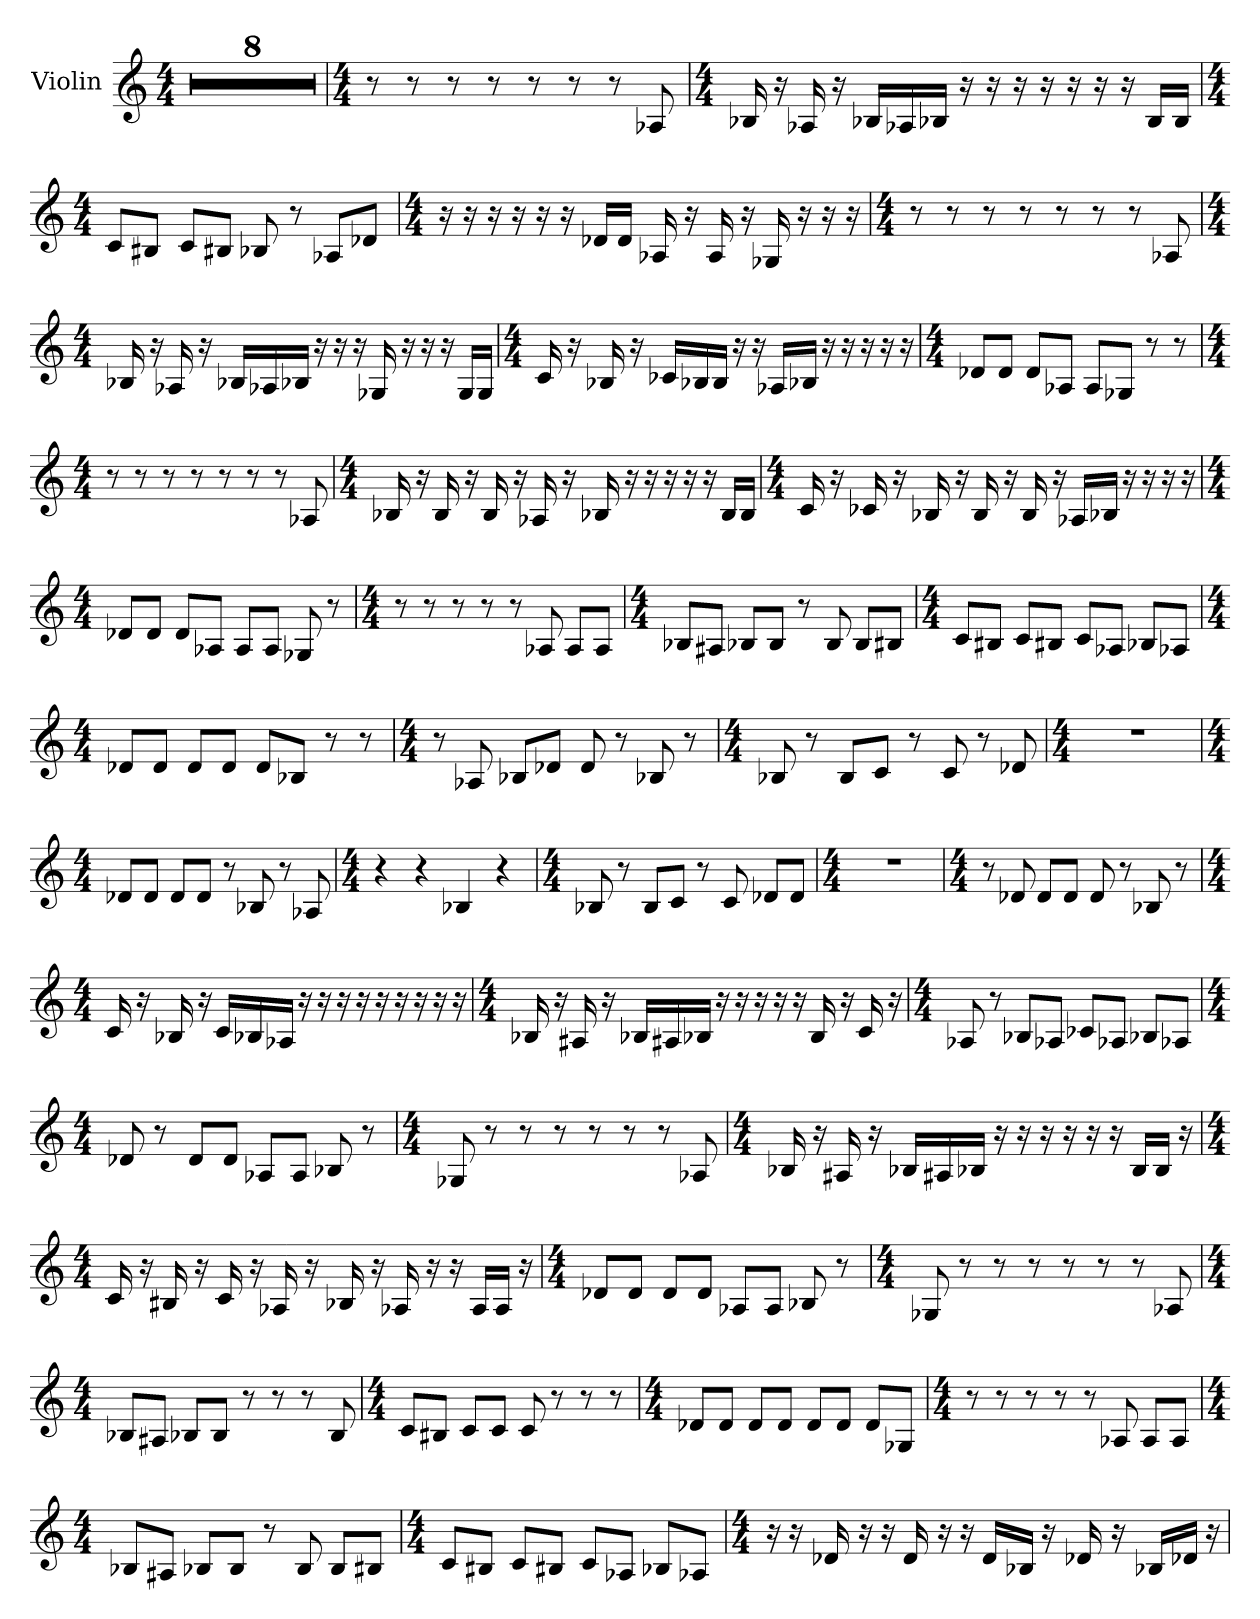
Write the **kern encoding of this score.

**kern
*part1
*staff1
*I"Violin
*I'Vln
*M4/4
=
1r
=
*M4/4
1r
=
*M4/4
1r
=
*M4/4
1r
=
*M4/4
1r
=
*M4/4
1r
=
*M4/4
1r
=
*M4/4
1r
=
*M4/4
8r
8r
8r
8r
8r
8r
8r
8A-X
=
*M4/4
16B-X
16r
16A-X
16r
16B-XLL
16A-X
16B-XJJ
16r
16r
16r
16r
16r
16r
16r
16B-LL
16B-JJ
=
*M4/4
8cL
8B#XJ
8cL
8B#XJ
8B-X
8r
8A-XL
8d-XJ
=
*M4/4
16r
16r
16r
16r
16r
16r
16d-XLL
16d-JJ
16A-X
16r
16A-
16r
16G-X
16r
16r
16r
=
*M4/4
8r
8r
8r
8r
8r
8r
8r
8A-X
=
*M4/4
16B-X
16r
16A-X
16r
16B-XLL
16A-X
16B-XJJ
16r
16r
16r
16G-X
16r
16r
16r
16G-LL
16G-JJ
=
*M4/4
16c
16r
16B-X
16r
16c-XLL
16B-X
16B-JJ
16r
16r
16A-XLL
16B-XJJ
16r
16r
16r
16r
16r
=
*M4/4
8d-XL
8d-J
8d-L
8A-XJ
8A-L
8G-XJ
8r
8r
=
*M4/4
8r
8r
8r
8r
8r
8r
8r
8A-X
=
*M4/4
16B-X
16r
16B-
16r
16B-
16r
16A-X
16r
16B-X
16r
16r
16r
16r
16r
16B-LL
16B-JJ
=
*M4/4
16c
16r
16c-X
16r
16B-X
16r
16B-
16r
16B-
16r
16A-XLL
16B-XJJ
16r
16r
16r
16r
=
*M4/4
8d-XL
8d-J
8d-L
8A-XJ
8A-L
8A-J
8G-X
8r
=
*M4/4
8r
8r
8r
8r
8r
8A-X
8A-L
8A-J
=
*M4/4
8B-XL
8A#XJ
8B-XL
8B-J
8r
8B-
8B-L
8B#XJ
=
*M4/4
8cL
8B#XJ
8cL
8B#XJ
8cL
8A-XJ
8B-XL
8A-XJ
=
*M4/4
8d-XL
8d-J
8d-L
8d-J
8d-L
8B-XJ
8r
8r
=
*M4/4
8r
8A-X
8B-XL
8d-XJ
8d-
8r
8B-X
8r
=
*M4/4
8B-X
8r
8B-L
8cJ
8r
8c
8r
8d-X
=
*M4/4
1r
=
*M4/4
8d-XL
8d-J
8d-L
8d-J
8r
8B-X
8r
8A-X
=
*M4/4
4r
4r
4B-X
4r
=
*M4/4
8B-X
8r
8B-L
8cJ
8r
8c
8d-XL
8d-J
=
*M4/4
1r
=
*M4/4
8r
8d-X
8d-L
8d-J
8d-
8r
8B-X
8r
=
*M4/4
16c
16r
16B-X
16r
16cLL
16B-X
16A-XJJ
16r
16r
16r
16r
16r
16r
16r
16r
16r
=
*M4/4
16B-X
16r
16A#X
16r
16B-XLL
16A#X
16B-XJJ
16r
16r
16r
16r
16r
16B-
16r
16c
16r
=
*M4/4
8A-X
8r
8B-XL
8A-XJ
8c-XL
8A-XJ
8B-XL
8A-XJ
=
*M4/4
8d-X
8r
8d-L
8d-J
8A-XL
8A-J
8B-X
8r
=
*M4/4
8G-X
8r
8r
8r
8r
8r
8r
8A-X
=
*M4/4
16B-X
16r
16A#X
16r
16B-XLL
16A#X
16B-XJJ
16r
16r
16r
16r
16r
16r
16B-LL
16B-JJ
16r
=
*M4/4
16c
16r
16B#X
16r
16c
16r
16A-X
16r
16B-X
16r
16A-X
16r
16r
16A-LL
16A-JJ
16r
=
*M4/4
8d-XL
8d-J
8d-L
8d-J
8A-XL
8A-J
8B-X
8r
=
*M4/4
8G-X
8r
8r
8r
8r
8r
8r
8A-X
=
*M4/4
8B-XL
8A#XJ
8B-XL
8B-J
8r
8r
8r
8B-
=
*M4/4
8cL
8B#XJ
8cL
8cJ
8c
8r
8r
8r
=
*M4/4
8d-XL
8d-J
8d-L
8d-J
8d-L
8d-J
8d-L
8G-XJ
=
*M4/4
8r
8r
8r
8r
8r
8A-X
8A-L
8A-J
=
*M4/4
8B-XL
8A#XJ
8B-XL
8B-J
8r
8B-
8B-L
8B#XJ
=
*M4/4
8cL
8B#XJ
8cL
8B#XJ
8cL
8A-XJ
8B-XL
8A-XJ
=
*M4/4
16r
16r
16d-X
16r
16r
16d-
16r
16r
16d-LL
16B-XJJ
16r
16d-X
16r
16B-XLL
16d-XJJ
16r
=
*-
